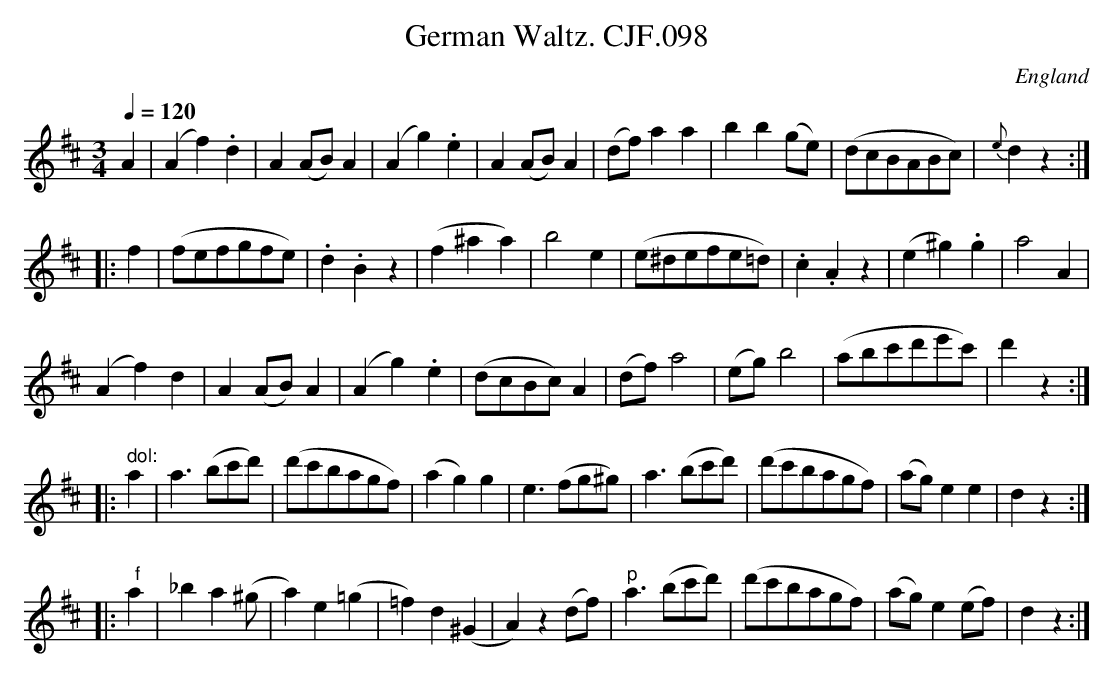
X:1
T:German Waltz. CJF.098
L:1/8
M:3/4
O:England
Q:1/4=120
K:D
A2|(A2f2).d2|A2(AB)A2|(A2g2).e2|A2(AB)A2|\
(df)a2a2|b2b2(ge)|(dcBABc)|{e}d2z2:|!
|:f2|(fefgfe)|.d2.B2z2|(f2^a2a2)|b4e2|\
(e^defe=d)|.c2.A2z2|(e2^g2).g2|a4A2|!
(A2f2)d2|A2(AB)A2|(A2g2).e2|(dcBc)A2|\
(df)a4|(eg)b4|(abc'd'e'c')|d'2z2:|!
|:" dol:"a2|a3(bc'd')|(d'c'bagf)|(a2g2)g2|e3(fg^g)|\
a3(bc'd')|(d'c'bagf)|(ag)e2e2|d2z2:|!
|:" f"a2|_b2a2(^g|a2)e2(=g2|=f2)d2(^G2|A2)z2(df)|\
"p"a3(bc'd')|(d'c'bagf)|(ag)e2(ef)|d2z2:|
